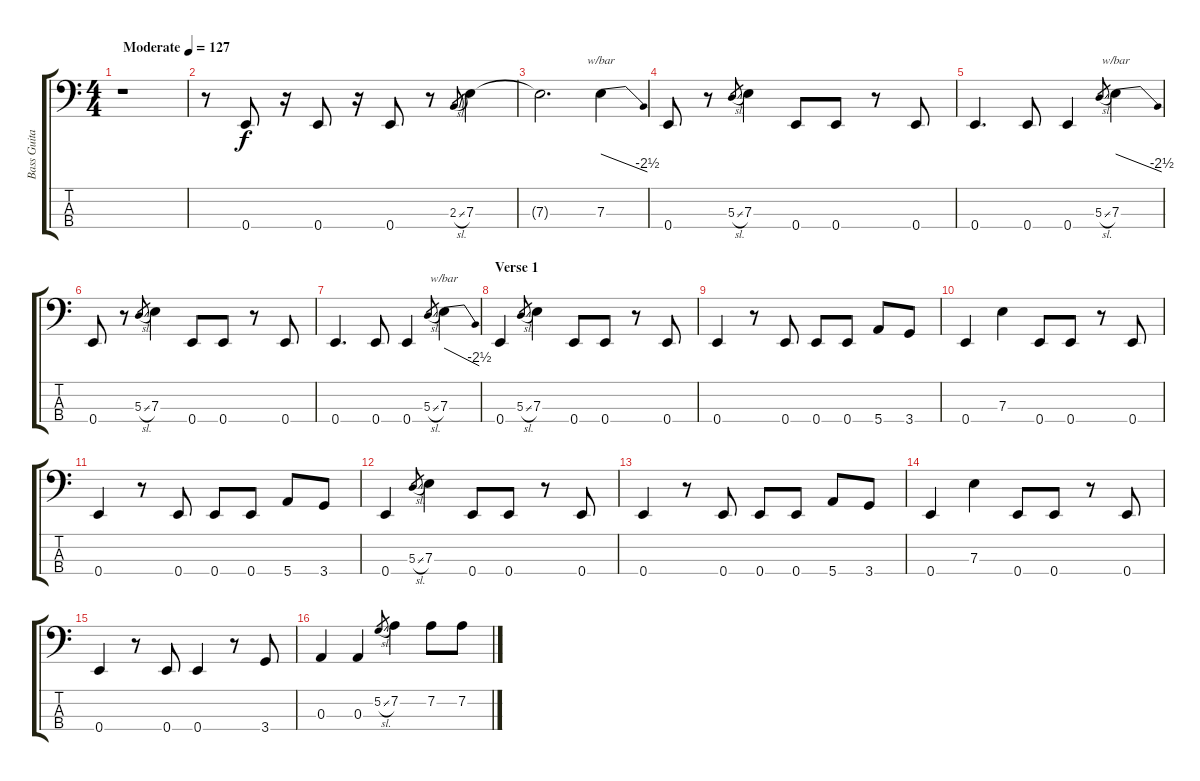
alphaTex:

\track ("Bass Guitar" "Bass Guita") {instrument electricbassfinger}
\staff {score tabs}
\tuning (G2 D2 A1 E1) {hide}
\ts (4 4)
\tempo (127 "Moderate")
\clef f4
\ks c
r.1{dy f instrument electricbassfinger} |
r.8 0.4.8 r.16 0.4.8 r.16 0.4.8 r.8 2.3{sl}.8{gr} 7.3.4 |
7.3{t}.2{d} 7.3.4{tbe (dive default 0 0 60 -10)} |
0.4.8 r.8 5.3{sl}.8{gr} 7.3.4 0.4.8 0.4.8 r.8 0.4.8 |
0.4.4{d} 0.4.8 0.4.4 5.3{sl}.8{gr} 7.3.4{tbe (dive default 0 0 60 -10)} |
0.4.8 r.8 5.3{sl}.8{gr} 7.3.4 0.4.8 0.4.8 r.8 0.4.8 |
0.4.4{d} 0.4.8 0.4.4 5.3{sl}.8{gr} 7.3.4{tbe (dive default 0 0 60 -10)} |
\section ("" "Verse 1")
0.4.4 5.3{sl}.8{gr} 7.3.4 0.4.8 0.4.8 r.8 0.4.8 |
0.4.4 r.8 0.4.8 0.4.8 0.4.8 5.4.8 3.4.8 |
0.4.4 7.3.4 0.4.8 0.4.8 r.8 0.4.8 |
0.4.4 r.8 0.4.8 0.4.8 0.4.8 5.4.8 3.4.8 |
0.4.4 5.3{sl}.8{gr} 7.3.4 0.4.8 0.4.8 r.8 0.4.8 |
0.4.4 r.8 0.4.8 0.4.8 0.4.8 5.4.8 3.4.8 |
0.4.4 7.3.4 0.4.8 0.4.8 r.8 0.4.8 |
0.4.4 r.8 0.4.8 0.4.4 r.8 3.4.8 |
0.3.4 0.3.4 5.2{sl}.8{gr} 7.2.4 7.2.8 7.2.8
